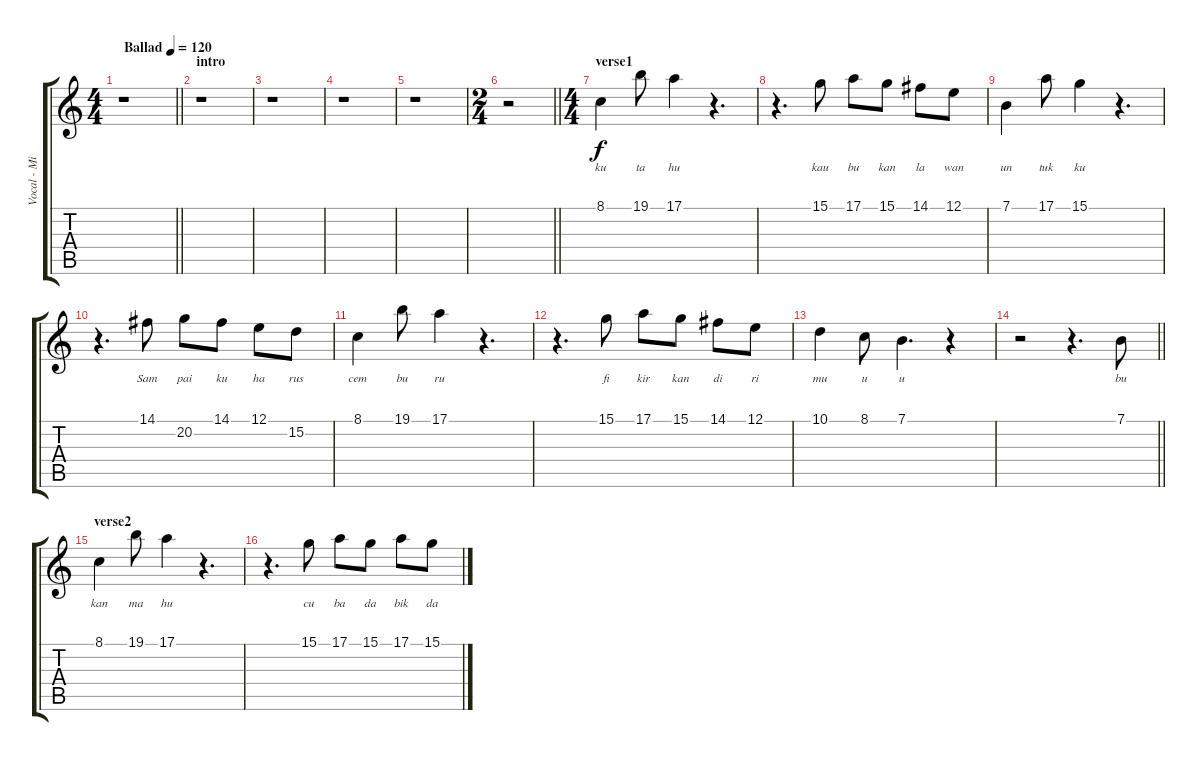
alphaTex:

\track ("Vocal - Mila Jirin" "Vocal - Mi") {instrument flute}
\staff {score tabs}
\tuning (E4 B3 G3 D3 A2 E2) {hide}
\ts (4 4)
\tempo (120 "Ballad")
\clef g2
\barLineRight lightlight
\ks c
r.1{dy f instrument flute} |
\section ("" "intro")
r.1 |
r.1 |
r.1 |
r.1 |
\ts (2 4)
\barLineRight lightlight
r.2 |
\ts (4 4)
\section ("" "verse1")
8.1.4{lyrics (0 "ku") lyrics (1 "") lyrics (2 "") lyrics (3 "") lyrics (4 "")} 19.1.8{lyrics (0 "ta") lyrics (1 "") lyrics (2 "") lyrics (3 "") lyrics (4 "")} 17.1.4{lyrics (0 "hu") lyrics (1 "") lyrics (2 "") lyrics (3 "") lyrics (4 "")} r.4{d} |
r.4{d} 15.1.8{lyrics (0 "kau") lyrics (1 "") lyrics (2 "") lyrics (3 "") lyrics (4 "")} 17.1.8{lyrics (0 "bu") lyrics (1 "") lyrics (2 "") lyrics (3 "") lyrics (4 "")} 15.1.8{lyrics (0 "kan") lyrics (1 "") lyrics (2 "") lyrics (3 "") lyrics (4 "")} 14.1.8{lyrics (0 "la") lyrics (1 "") lyrics (2 "") lyrics (3 "") lyrics (4 "")} 12.1.8{lyrics (0 "wan") lyrics (1 "") lyrics (2 "") lyrics (3 "") lyrics (4 "")} |
7.1.4{lyrics (0 "un") lyrics (1 "") lyrics (2 "") lyrics (3 "") lyrics (4 "")} 17.1.8{lyrics (0 "tuk") lyrics (1 "") lyrics (2 "") lyrics (3 "") lyrics (4 "")} 15.1.4{lyrics (0 "ku") lyrics (1 "") lyrics (2 "") lyrics (3 "") lyrics (4 "")} r.4{d} |
r.4{d} 14.1.8{lyrics (0 "Sam") lyrics (1 "") lyrics (2 "") lyrics (3 "") lyrics (4 "")} 20.2.8{lyrics (0 "pai") lyrics (1 "") lyrics (2 "") lyrics (3 "") lyrics (4 "")} 14.1.8{lyrics (0 "ku") lyrics (1 "") lyrics (2 "") lyrics (3 "") lyrics (4 "")} 12.1.8{lyrics (0 "ha") lyrics (1 "") lyrics (2 "") lyrics (3 "") lyrics (4 "")} 15.2.8{lyrics (0 "rus") lyrics (1 "") lyrics (2 "") lyrics (3 "") lyrics (4 "")} |
8.1.4{lyrics (0 "cem") lyrics (1 "") lyrics (2 "") lyrics (3 "") lyrics (4 "")} 19.1.8{lyrics (0 "bu") lyrics (1 "") lyrics (2 "") lyrics (3 "") lyrics (4 "")} 17.1.4{lyrics (0 "ru") lyrics (1 "") lyrics (2 "") lyrics (3 "") lyrics (4 "")} r.4{d} |
r.4{d} 15.1.8{lyrics (0 "fi") lyrics (1 "") lyrics (2 "") lyrics (3 "") lyrics (4 "")} 17.1.8{lyrics (0 "kir") lyrics (1 "") lyrics (2 "") lyrics (3 "") lyrics (4 "")} 15.1.8{lyrics (0 "kan") lyrics (1 "") lyrics (2 "") lyrics (3 "") lyrics (4 "")} 14.1.8{lyrics (0 "di") lyrics (1 "") lyrics (2 "") lyrics (3 "") lyrics (4 "")} 12.1.8{lyrics (0 "ri") lyrics (1 "") lyrics (2 "") lyrics (3 "") lyrics (4 "")} |
10.1.4{lyrics (0 "mu") lyrics (1 "") lyrics (2 "") lyrics (3 "") lyrics (4 "")} 8.1.8{lyrics (0 "u") lyrics (1 "") lyrics (2 "") lyrics (3 "") lyrics (4 "")} 7.1.4{d lyrics (0 "u") lyrics (1 "") lyrics (2 "") lyrics (3 "") lyrics (4 "")} r.4 |
\barLineRight lightlight
r.2 r.4{d} 7.1.8{lyrics (0 "bu") lyrics (1 "") lyrics (2 "") lyrics (3 "") lyrics (4 "")} |
\section ("" "verse2")
8.1.4{lyrics (0 "kan") lyrics (1 "") lyrics (2 "") lyrics (3 "") lyrics (4 "")} 19.1.8{lyrics (0 "ma") lyrics (1 "") lyrics (2 "") lyrics (3 "") lyrics (4 "")} 17.1.4{lyrics (0 "hu") lyrics (1 "") lyrics (2 "") lyrics (3 "") lyrics (4 "")} r.4{d} |
r.4{d} 15.1.8{lyrics (0 "cu") lyrics (1 "") lyrics (2 "") lyrics (3 "") lyrics (4 "")} 17.1.8{lyrics (0 "ba") lyrics (1 "") lyrics (2 "") lyrics (3 "") lyrics (4 "")} 15.1.8{lyrics (0 "da") lyrics (1 "") lyrics (2 "") lyrics (3 "") lyrics (4 "")} 17.1.8{lyrics (0 "bik") lyrics (1 "") lyrics (2 "") lyrics (3 "") lyrics (4 "")} 15.1.8{lyrics (0 "da") lyrics (1 "") lyrics (2 "") lyrics (3 "") lyrics (4 "")}
